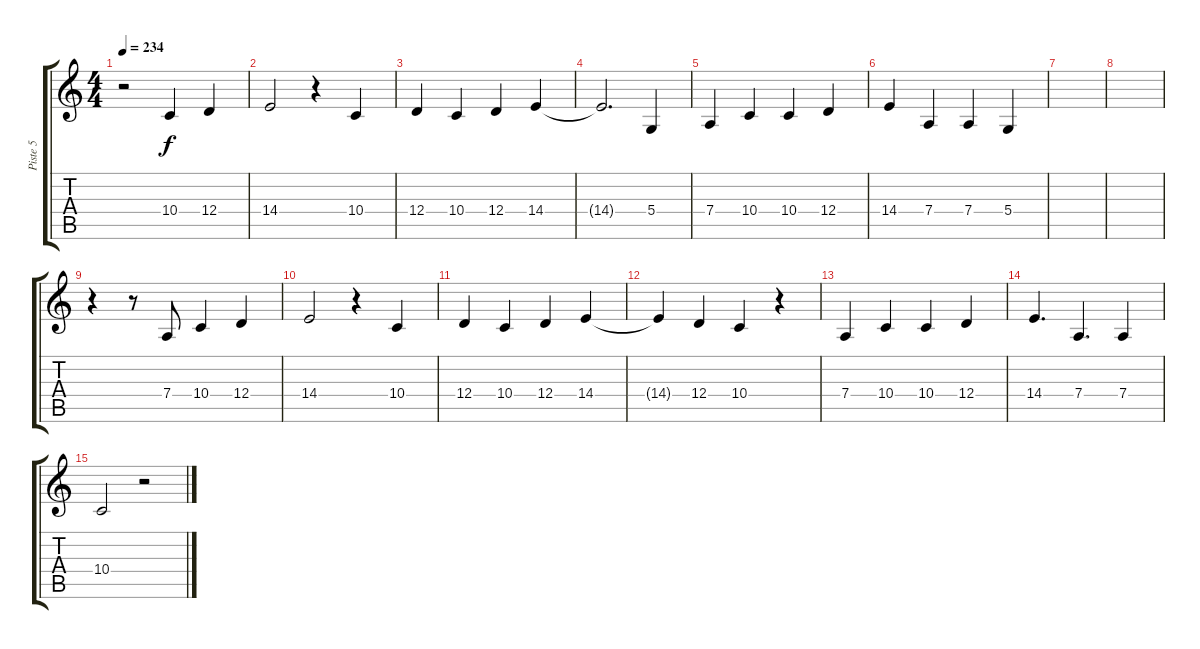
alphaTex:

\track ("Piste 5" "Piste 5") {instrument lead8bassandlead}
\staff {score tabs}
\tuning (E4 B3 G3 D3 A2 E2) {hide}
\ts (4 4)
\tempo 234
\clef g2
\ks c
r.2{dy f} 10.4.4 12.4.4 |
14.4.2 r.4 10.4.4 |
12.4.4 10.4.4 12.4.4 14.4.4 |
14.4{t}.2{d} 5.4.4 |
7.4.4 10.4.4 10.4.4 12.4.4 |
14.4.4 7.4.4 7.4.4 5.4.4 |
|
|
r.4 r.8 7.4.8 10.4.4 12.4.4 |
14.4.2 r.4 10.4.4 |
12.4.4 10.4.4 12.4.4 14.4.4 |
14.4{t}.4 12.4.4 10.4.4 r.4 |
7.4.4 10.4.4 10.4.4 12.4.4 |
14.4.4{d} 7.4.4{d} 7.4.4 |
10.4.2 r.2
